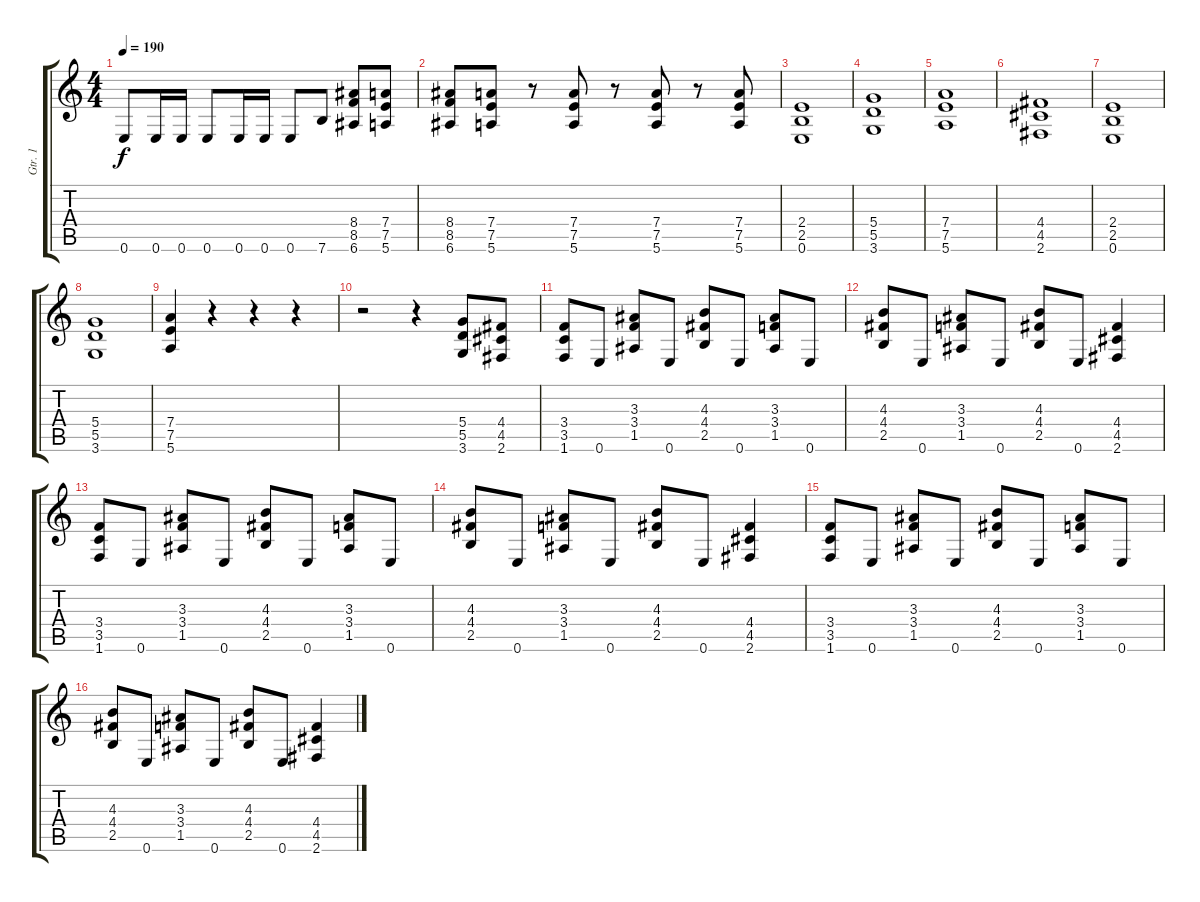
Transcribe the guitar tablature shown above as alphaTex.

\track ("Gtr. 1" "Gtr. 1") {instrument distortionguitar}
\staff {score tabs}
\tuning (E4 B3 G3 D3 A2 E2) {hide}
\ts (4 4)
\tempo 190
\clef g2
\ks c
0.6.8{dy f} 0.6.16 0.6.16 0.6.8 0.6.16 0.6.16 0.6.8 7.6.8 (8.4 8.5 6.6).8 (7.4 7.5 5.6).8 |
(8.4 8.5 6.6).8 (7.4 7.5 5.6).8 r.8 (7.4 7.5 5.6).8 r.8 (7.4 7.5 5.6).8 r.8 (7.4 7.5 5.6).8 |
(2.4 2.5 0.6).1 |
(5.4 5.5 3.6).1 |
(7.4 7.5 5.6).1 |
(4.4 4.5 2.6).1 |
(2.4 2.5 0.6).1 |
(5.4 5.5 3.6).1 |
(7.4 7.5 5.6).4 r.4 r.4 r.4 |
r.2 r.4 (5.4 5.5 3.6).8 (4.4 4.5 2.6).8 |
(3.4 3.5 1.6).8 0.6.8 (3.3 3.4 1.5).8 0.6.8 (4.3 4.4 2.5).8 0.6.8 (3.3 3.4 1.5).8 0.6.8 |
(4.3 4.4 2.5).8 0.6.8 (3.3 3.4 1.5).8 0.6.8 (4.3 4.4 2.5).8 0.6.8 (4.4 4.5 2.6).4 |
(3.4 3.5 1.6).8 0.6.8 (3.3 3.4 1.5).8 0.6.8 (4.3 4.4 2.5).8 0.6.8 (3.3 3.4 1.5).8 0.6.8 |
(4.3 4.4 2.5).8 0.6.8 (3.3 3.4 1.5).8 0.6.8 (4.3 4.4 2.5).8 0.6.8 (4.4 4.5 2.6).4 |
(3.4 3.5 1.6).8 0.6.8 (3.3 3.4 1.5).8 0.6.8 (4.3 4.4 2.5).8 0.6.8 (3.3 3.4 1.5).8 0.6.8 |
(4.3 4.4 2.5).8 0.6.8 (3.3 3.4 1.5).8 0.6.8 (4.3 4.4 2.5).8 0.6.8 (4.4 4.5 2.6).4
